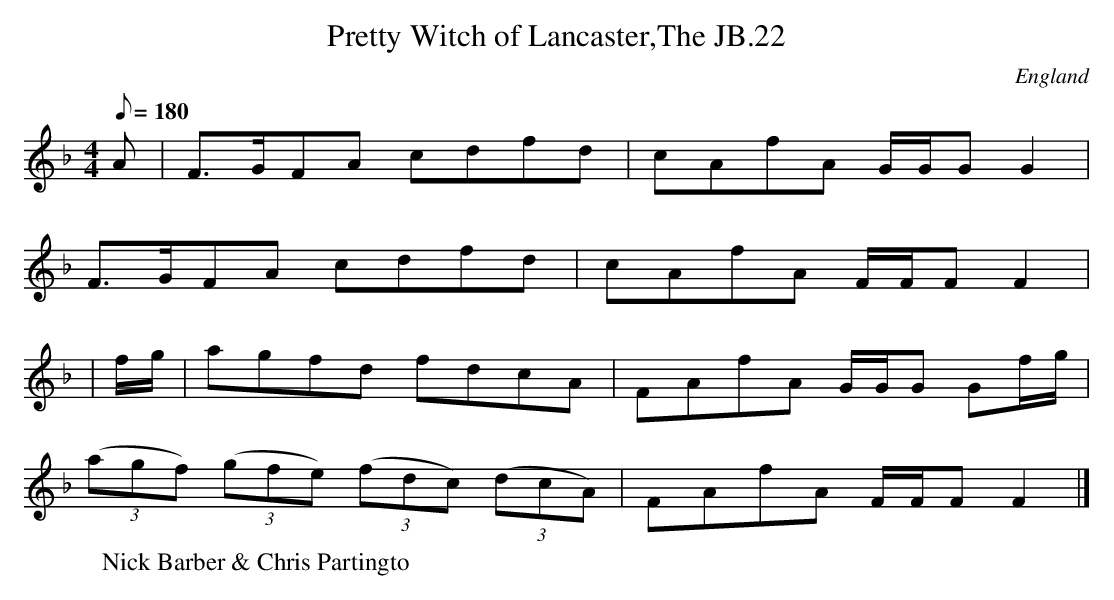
X:1
T:Pretty Witch of Lancaster,The JB.22
M:4/4
L:1/8
Q:180
O:England
W:Nick Barber & Chris Partingto
K:F
A|F>GFA cdfd|cAfA G/G/GG2|!F>GFA cdfd|cAfA F/F/FF2|!
|f/-g/|agfd fdcA|FAfA G/G/G Gf/-g/|!((3agf) ((3gfe) ((3fdc) ((3dcA)|FAfA
 F/F/FF2|]
